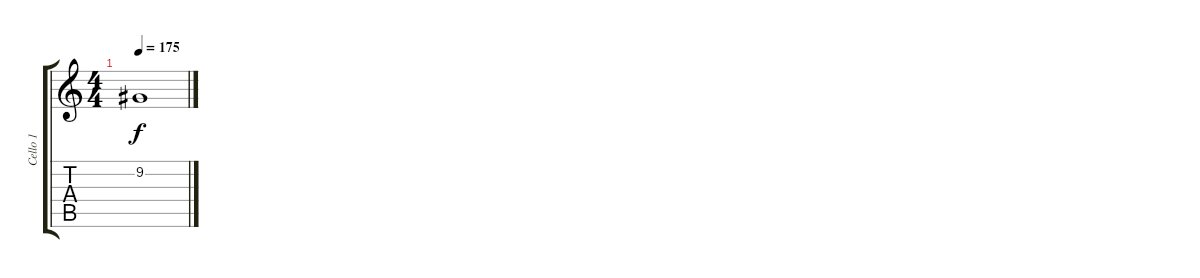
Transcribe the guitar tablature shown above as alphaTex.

\track ("Cello 1" "Cello 1") {instrument pizzicatostrings}
\staff {score tabs}
\tuning (E4 B3 G3 D3 A2 E2) {hide}
\ts (4 4)
\tempo 175
\clef g2
\ks c
9.2{t}.1{dy f}
